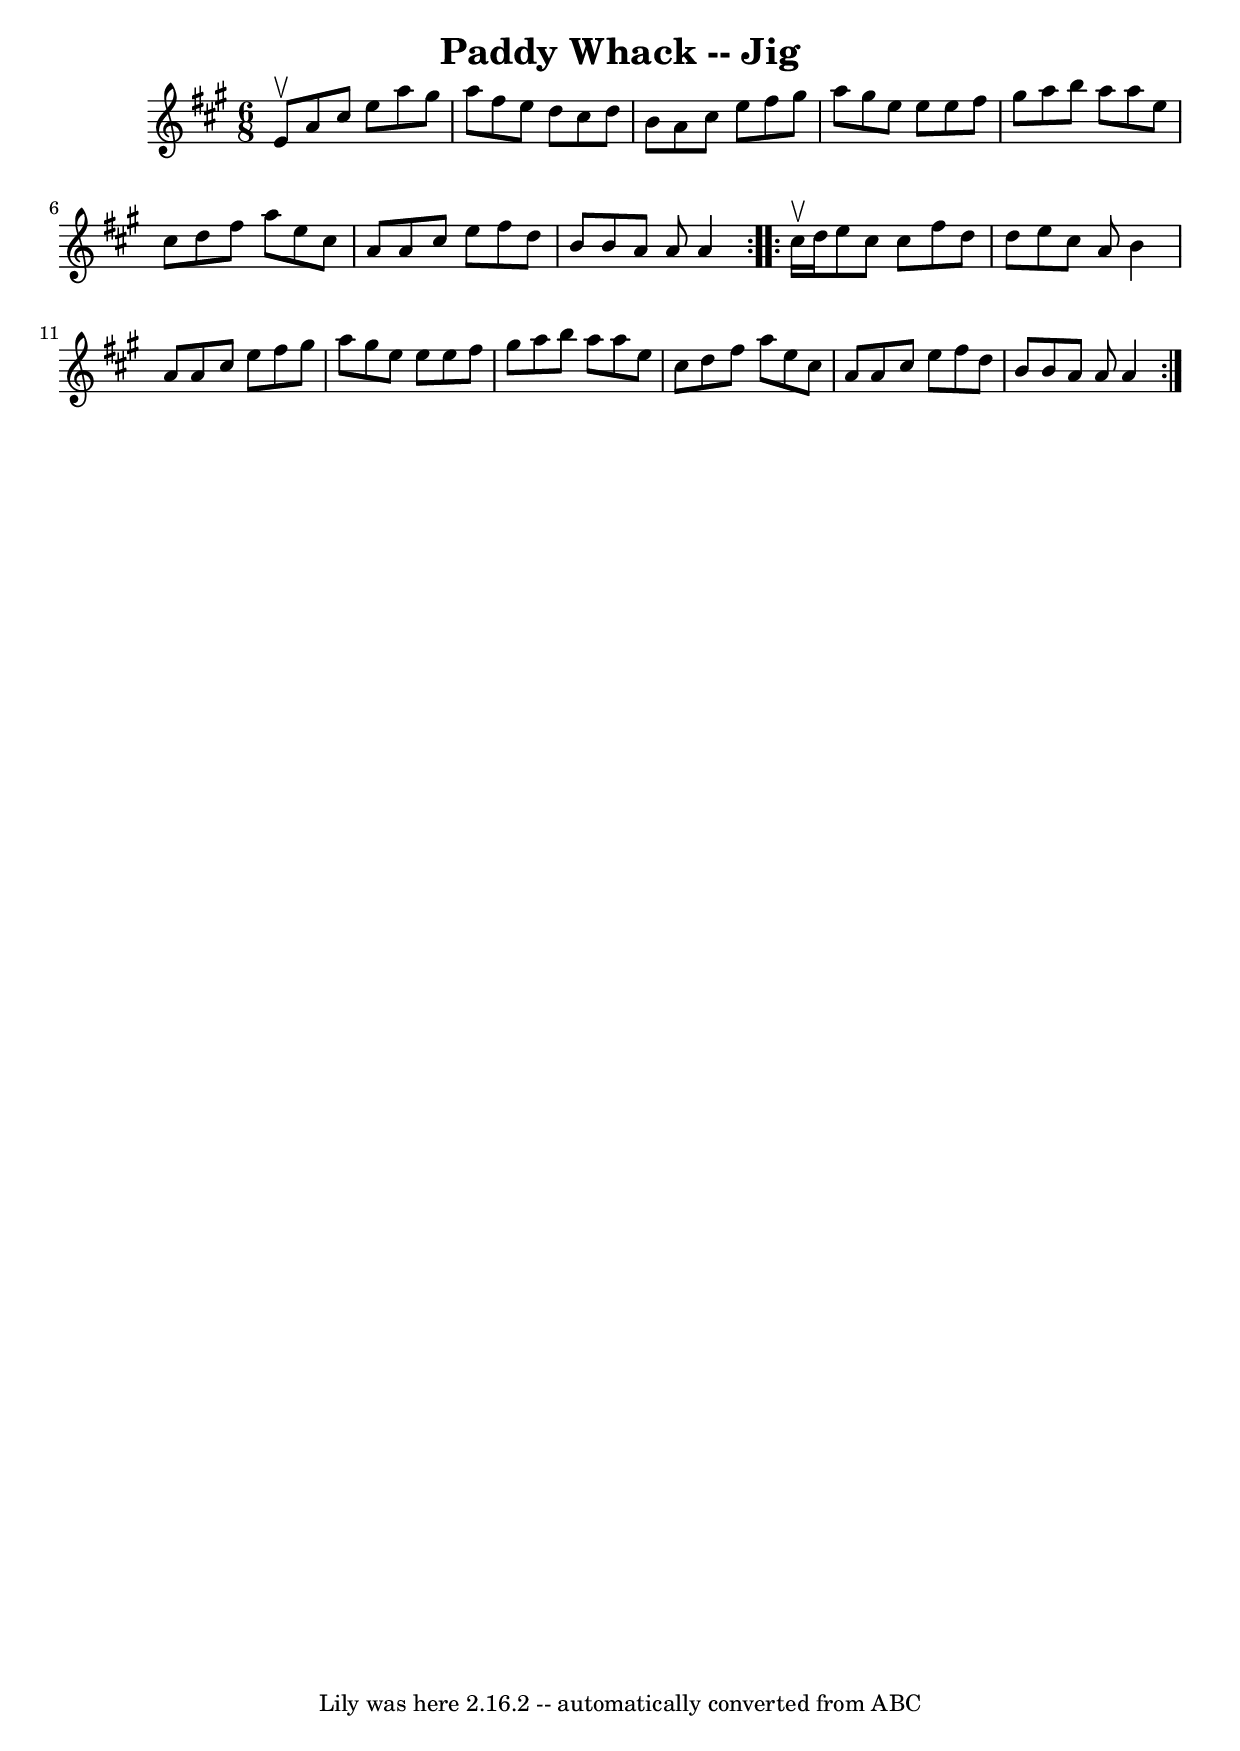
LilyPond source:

\version "2.7.40"
\include "Mammoth.ily"
\header {
	%% book = "Ryan's Mammoth Collection"
	crossRefNumber = "1"
	footnotes = "\\\\90 468"
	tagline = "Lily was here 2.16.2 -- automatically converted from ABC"
	title = "Paddy Whack -- Jig"
}
voicedefault =  {


\repeat volta 2 {
\time 6/8 
\key a \major e'8^\upbow |
 a'8 cis''8 e''8    
a''8 gis''8 a''8    |
 fis''8 e''8 d''8 cis''8 d''8   
 b'8    |
 a'8 cis''8 e''8 fis''8 gis''8 a''8    
|
 gis''8 e''8 e''8 e''8 fis''8 gis''8    |
     
a''8 b''8 a''8 a''8 e''8 cis''8    |
 d''8 fis''8    
a''8 e''8 cis''8 a'8    |
 a'8 cis''8 e''8 fis''8    
d''8 b'8    |
 b'8 a'8 a'8 a'4  }     \repeat volta 2 {   
cis''16^\upbow d''16  |
 e''8 cis''8 cis''8 fis''8    
d''8 d''8    |
 e''8 cis''8 a'8 b'4 a'8    |
   
a'8 cis''8 e''8 fis''8 gis''8 a''8    |
 gis''8 e''8  
 e''8 e''8 fis''8 gis''8    |
 a''8 b''8 a''8 a''8 
 e''8 cis''8    |
 d''8 fis''8 a''8 e''8 cis''8 a'8 
   |
 a'8 cis''8 e''8 fis''8 d''8 b'8    |
 b'8  
 a'8 a'8 a'4  }   
}

\score{
    <<

	\context Staff="default"
	{
	    \voicedefault 
	}

    >>
	\layout {
	}
	\midi {}
}
